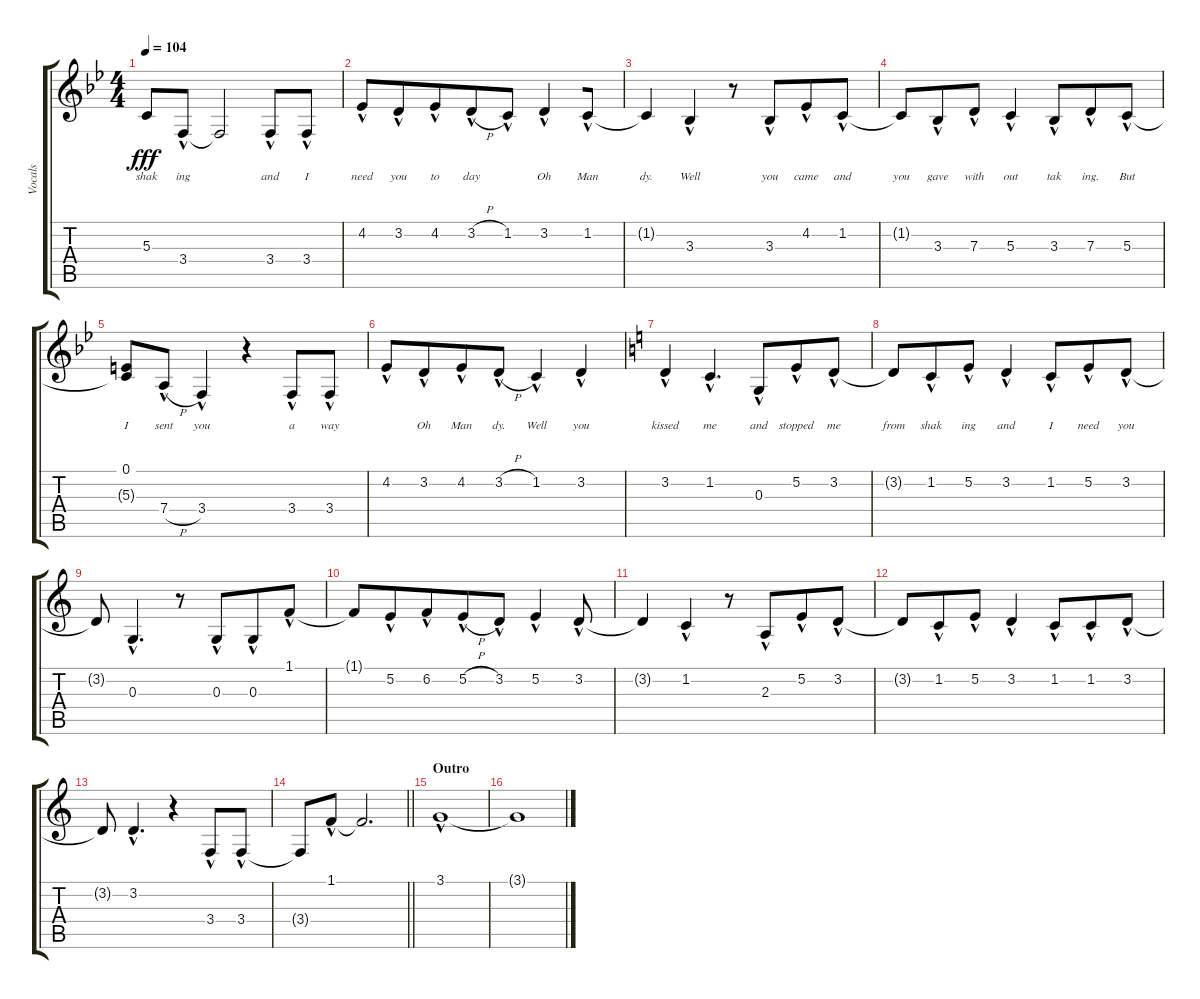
\track ("Vocals" "Vocals") {instrument lead2sawtooth}
\staff {score tabs}
\tuning (E4 B3 G3 D3 A2 E2) {hide}
\ts (4 4)
\tempo 104
\clef g2
\ks bb
5.3{t}.8{lyrics (0 "shak") lyrics (1 "") lyrics (2 "") lyrics (3 "") lyrics (4 "") dy fff} 3.4{hac}.8{lyrics (0 "ing") lyrics (1 "") lyrics (2 "") lyrics (3 "") lyrics (4 "")} 3.4{t}.2{lyrics (0 "") lyrics (1 "") lyrics (2 "") lyrics (3 "") lyrics (4 "") beam merge} 3.4{hac}.8{lyrics (0 "and") lyrics (1 "") lyrics (2 "") lyrics (3 "") lyrics (4 "")} 3.4{hac}.8{lyrics (0 "I") lyrics (1 "") lyrics (2 "") lyrics (3 "") lyrics (4 "")} |
4.2{hac}.8{lyrics (0 "need") lyrics (1 "") lyrics (2 "") lyrics (3 "") lyrics (4 "")} 3.2{hac}.8{lyrics (0 "you") lyrics (1 "") lyrics (2 "") lyrics (3 "") lyrics (4 "") beam merge} 4.2{hac}.8{lyrics (0 "to") lyrics (1 "") lyrics (2 "") lyrics (3 "") lyrics (4 "")} 3.2{h hac}.8{lyrics (0 "day") lyrics (1 "") lyrics (2 "") lyrics (3 "") lyrics (4 "") beam merge} 1.2{hac}.8{lyrics (0 "") lyrics (1 "") lyrics (2 "") lyrics (3 "") lyrics (4 "")} 3.2{hac}.4{lyrics (0 "Oh") lyrics (1 "") lyrics (2 "") lyrics (3 "") lyrics (4 "") beam merge} 1.2{hac}.8{lyrics (0 "Man") lyrics (1 "") lyrics (2 "") lyrics (3 "") lyrics (4 "")} |
1.2{t}.4{lyrics (0 "dy.") lyrics (1 "") lyrics (2 "") lyrics (3 "") lyrics (4 "")} 3.3{hac}.4{lyrics (0 "Well") lyrics (1 "") lyrics (2 "") lyrics (3 "") lyrics (4 "")} r.8 3.3{hac}.8{lyrics (0 "you") lyrics (1 "") lyrics (2 "") lyrics (3 "") lyrics (4 "") beam merge} 4.2{hac}.8{lyrics (0 "came") lyrics (1 "") lyrics (2 "") lyrics (3 "") lyrics (4 "")} 1.2{hac}.8{lyrics (0 "and") lyrics (1 "") lyrics (2 "") lyrics (3 "") lyrics (4 "")} |
1.2{t}.8{lyrics (0 "you") lyrics (1 "") lyrics (2 "") lyrics (3 "") lyrics (4 "")} 3.3{hac}.8{lyrics (0 "gave") lyrics (1 "") lyrics (2 "") lyrics (3 "") lyrics (4 "") beam merge} 7.3{hac}.8{lyrics (0 "with") lyrics (1 "") lyrics (2 "") lyrics (3 "") lyrics (4 "")} 5.3{hac}.4{lyrics (0 "out") lyrics (1 "") lyrics (2 "") lyrics (3 "") lyrics (4 "")} 3.3{hac}.8{lyrics (0 "tak") lyrics (1 "") lyrics (2 "") lyrics (3 "") lyrics (4 "") beam merge} 7.3{hac}.8{lyrics (0 "ing.") lyrics (1 "") lyrics (2 "") lyrics (3 "") lyrics (4 "")} 5.3{hac}.8{lyrics (0 "But") lyrics (1 "") lyrics (2 "") lyrics (3 "") lyrics (4 "")} |
(0.1 5.3{t}).8{lyrics (0 "I") lyrics (1 "") lyrics (2 "") lyrics (3 "") lyrics (4 "")} 7.4{h hac}.8{lyrics (0 "sent") lyrics (1 "") lyrics (2 "") lyrics (3 "") lyrics (4 "")} 3.4{hac}.4{lyrics (0 "you") lyrics (1 "") lyrics (2 "") lyrics (3 "") lyrics (4 "")} r.4{beam merge} 3.4{hac}.8{lyrics (0 "a") lyrics (1 "") lyrics (2 "") lyrics (3 "") lyrics (4 "")} 3.4{hac}.8{lyrics (0 "way") lyrics (1 "") lyrics (2 "") lyrics (3 "") lyrics (4 "")} |
4.2{hac}.8{lyrics (0 "") lyrics (1 "") lyrics (2 "") lyrics (3 "") lyrics (4 "")} 3.2{hac}.8{lyrics (0 "Oh") lyrics (1 "") lyrics (2 "") lyrics (3 "") lyrics (4 "") beam merge} 4.2{hac}.8{lyrics (0 "Man") lyrics (1 "") lyrics (2 "") lyrics (3 "") lyrics (4 "")} 3.2{h hac}.8{lyrics (0 "dy.") lyrics (1 "") lyrics (2 "") lyrics (3 "") lyrics (4 "") beam merge} 1.2{hac}.4{lyrics (0 "Well") lyrics (1 "") lyrics (2 "") lyrics (3 "") lyrics (4 "")} 3.2{hac}.4{lyrics (0 "you") lyrics (1 "") lyrics (2 "") lyrics (3 "") lyrics (4 "")} |
\ks c
3.2{hac}.4{lyrics (0 "kissed") lyrics (1 "") lyrics (2 "") lyrics (3 "") lyrics (4 "")} 1.2{hac}.4{d lyrics (0 "me") lyrics (1 "") lyrics (2 "") lyrics (3 "") lyrics (4 "")} 0.3{hac}.8{lyrics (0 "and") lyrics (1 "") lyrics (2 "") lyrics (3 "") lyrics (4 "") beam merge} 5.2{hac}.8{lyrics (0 "stopped") lyrics (1 "") lyrics (2 "") lyrics (3 "") lyrics (4 "")} 3.2{hac}.8{lyrics (0 "me") lyrics (1 "") lyrics (2 "") lyrics (3 "") lyrics (4 "")} |
3.2{t}.8{lyrics (0 "from") lyrics (1 "") lyrics (2 "") lyrics (3 "") lyrics (4 "")} 1.2{hac}.8{lyrics (0 "shak") lyrics (1 "") lyrics (2 "") lyrics (3 "") lyrics (4 "") beam merge} 5.2{hac}.8{lyrics (0 "ing") lyrics (1 "") lyrics (2 "") lyrics (3 "") lyrics (4 "")} 3.2{hac}.4{lyrics (0 "and") lyrics (1 "") lyrics (2 "") lyrics (3 "") lyrics (4 "")} 1.2{hac}.8{lyrics (0 "I") lyrics (1 "") lyrics (2 "") lyrics (3 "") lyrics (4 "") beam merge} 5.2{hac}.8{lyrics (0 "need") lyrics (1 "") lyrics (2 "") lyrics (3 "") lyrics (4 "")} 3.2{hac}.8{lyrics (0 "you") lyrics (1 "") lyrics (2 "") lyrics (3 "") lyrics (4 "")} |
3.2{t}.8 0.3{hac}.4{d} r.8 0.3{hac}.8{beam merge} 0.3{hac}.8 1.1{hac}.8 |
1.1{t}.8 5.2{hac}.8{beam merge} 6.2{hac}.8 5.2{h hac}.8{beam merge} 3.2{hac}.8 5.2{hac}.4 3.2{hac}.8 |
3.2{t}.4 1.2{hac}.4 r.8 2.3{hac}.8{beam merge} 5.2{hac}.8 3.2{hac}.8 |
3.2{t}.8 1.2{hac}.8{beam merge} 5.2{hac}.8 3.2{hac}.4 1.2{hac}.8{beam merge} 1.2{hac}.8 3.2{hac}.8 |
3.2{t}.8 3.2{hac}.4{d} r.4{beam merge} 3.4{hac}.8 3.4{hac}.8 |
\barLineRight lightlight
3.4{t}.8 1.1{hac}.8 1.1{t}.2{d} |
\section ("" "Outro")
3.1{hac}.1{volume 0} |
3.1{t}.1
